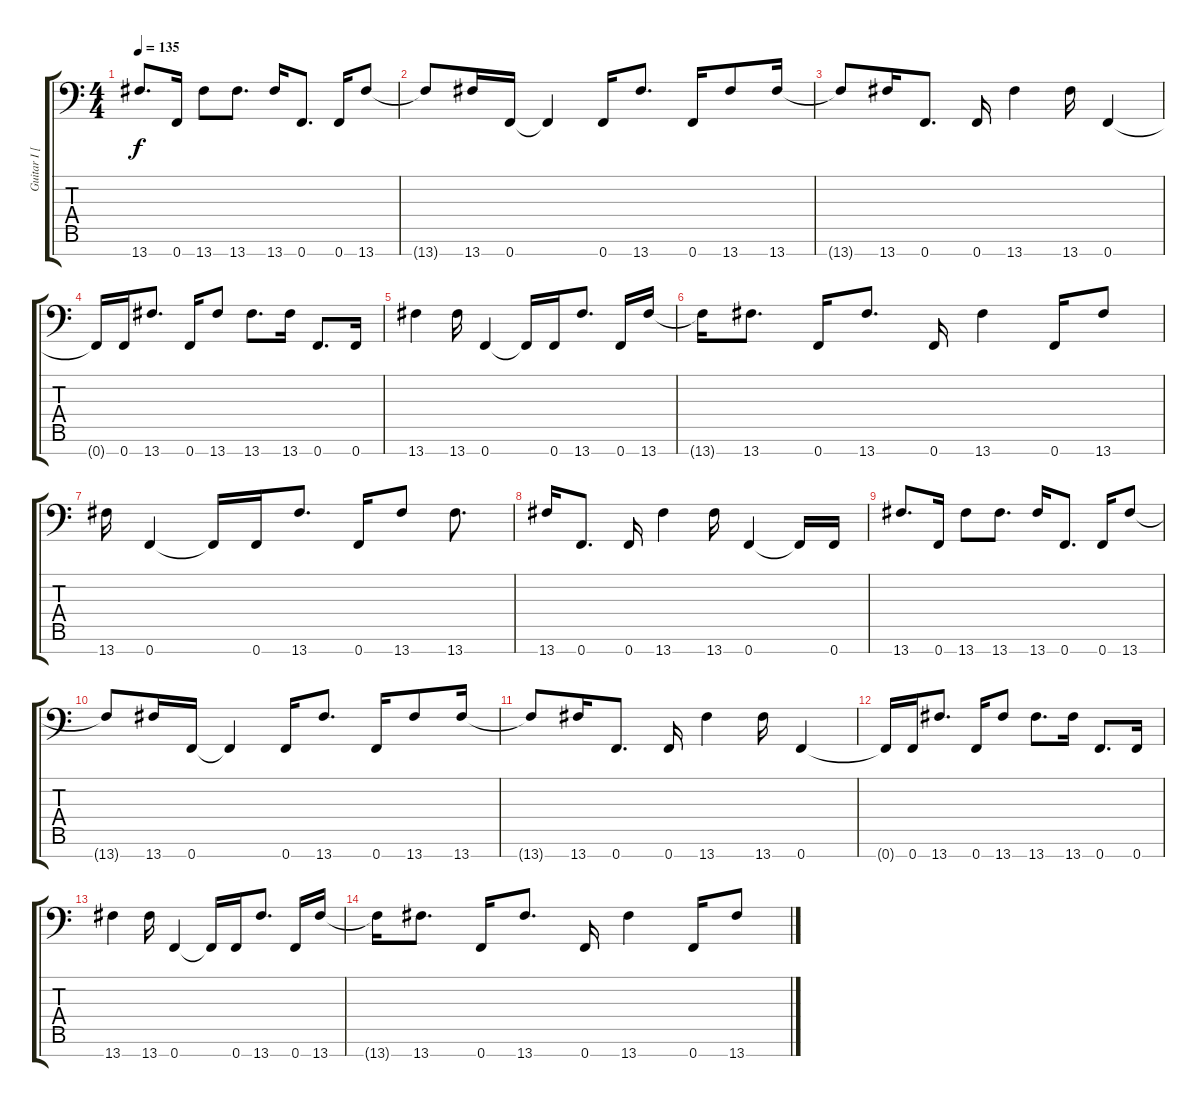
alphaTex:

\track ("Guitar I [Fredrik Thordendal]" "Guitar I [") {instrument distortionguitar}
\staff {score tabs}
\tuning (Bb3 F3 Db3 Ab2 Eb2 Bb1 F1) {hide}
\ts (4 4)
\tempo 135
\clef f4
\ks c
13.7.8{d dy f} 0.7.16 13.7.8 13.7.8{d} 13.7.16 0.7.8{d} 0.7.16 13.7.8 |
13.7{t}.8 13.7.16 0.7.16 0.7{t}.4 0.7.16 13.7.8{d} 0.7.16 13.7.8 13.7.16 |
13.7{t}.8{volume 8} 13.7.16 0.7.8{d} 0.7.16 13.7.4 13.7.16 0.7.4 |
0.7{t}.16 0.7.16 13.7.8{d} 0.7.16 13.7.8 13.7.8{d} 13.7.16 0.7.8{d} 0.7.16 |
13.7.4 13.7.16 0.7.4 0.7{t}.16 0.7.16 13.7.8{d} 0.7.16 13.7.16 |
13.7{t}.16 13.7.8{d} 0.7.16 13.7.8{d} 0.7.16 13.7.4 0.7.16 13.7.8 |
13.7.16{volume 6} 0.7.4 0.7{t}.16 0.7.16 13.7.8{d} 0.7.16 13.7.8 13.7.8{d} |
13.7.16 0.7.8{d} 0.7.16 13.7.4 13.7.16 0.7.4 0.7{t}.16 0.7.16 |
13.7.8{d} 0.7.16 13.7.8 13.7.8{d} 13.7.16 0.7.8{d} 0.7.16 13.7.8 |
13.7{t}.8 13.7.16 0.7.16 0.7{t}.4 0.7.16 13.7.8{d} 0.7.16 13.7.8 13.7.16 |
13.7{t}.8{volume 0} 13.7.16 0.7.8{d} 0.7.16 13.7.4 13.7.16 0.7.4 |
0.7{t}.16 0.7.16 13.7.8{d} 0.7.16 13.7.8 13.7.8{d} 13.7.16 0.7.8{d} 0.7.16 |
13.7.4 13.7.16 0.7.4 0.7{t}.16 0.7.16 13.7.8{d} 0.7.16 13.7.16 |
13.7{t}.16 13.7.8{d} 0.7.16 13.7.8{d} 0.7.16 13.7.4 0.7.16 13.7.8
